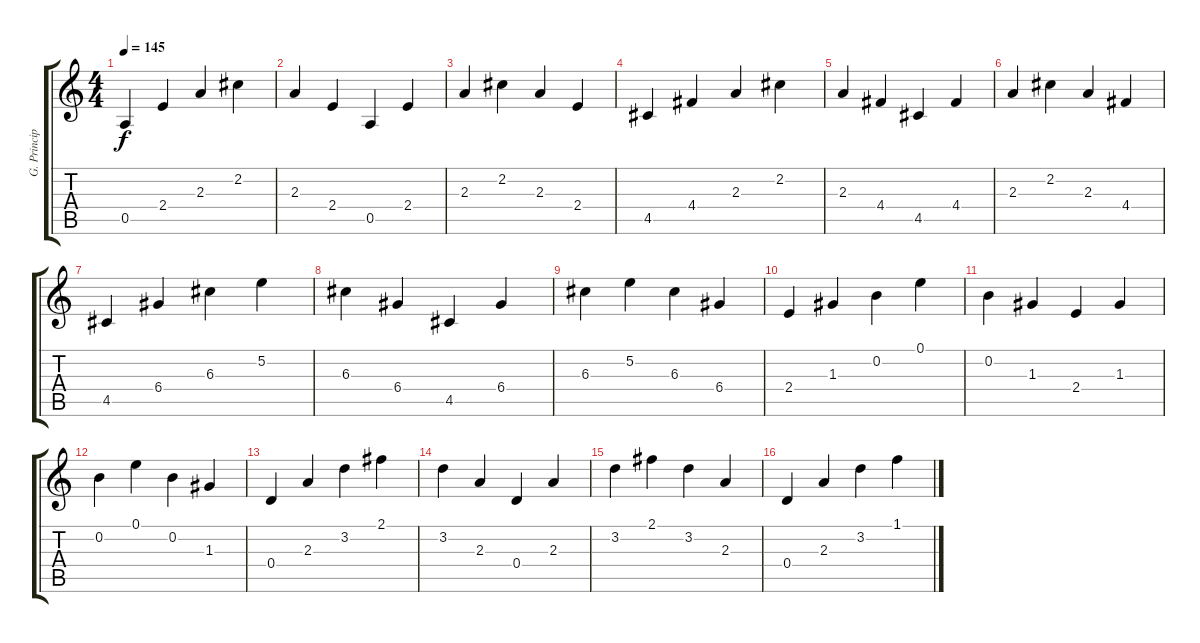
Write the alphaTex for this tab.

\track ("G. Principal" "G. Princip") {instrument electricguitarclean}
\staff {score tabs}
\tuning (E4 B3 G3 D3 A2 E2) {hide}
\ts (4 4)
\tempo 145
\clef g2
\ks c
0.5.4{dy f} 2.4.4 2.3.4 2.2.4 |
2.3.4 2.4.4 0.5.4 2.4.4 |
2.3.4 2.2.4 2.3.4 2.4.4 |
4.5.4 4.4.4 2.3.4 2.2.4 |
2.3.4 4.4.4 4.5.4 4.4.4 |
2.3.4 2.2.4 2.3.4 4.4.4 |
4.5.4 6.4.4 6.3.4 5.2.4 |
6.3.4 6.4.4 4.5.4 6.4.4 |
6.3.4 5.2.4 6.3.4 6.4.4 |
2.4.4 1.3.4 0.2.4 0.1.4 |
0.2.4 1.3.4 2.4.4 1.3.4 |
0.2.4 0.1.4 0.2.4 1.3.4 |
0.4.4 2.3.4 3.2.4 2.1.4 |
3.2.4 2.3.4 0.4.4 2.3.4 |
3.2.4 2.1.4 3.2.4 2.3.4 |
0.4.4 2.3.4 3.2.4 1.1.4
